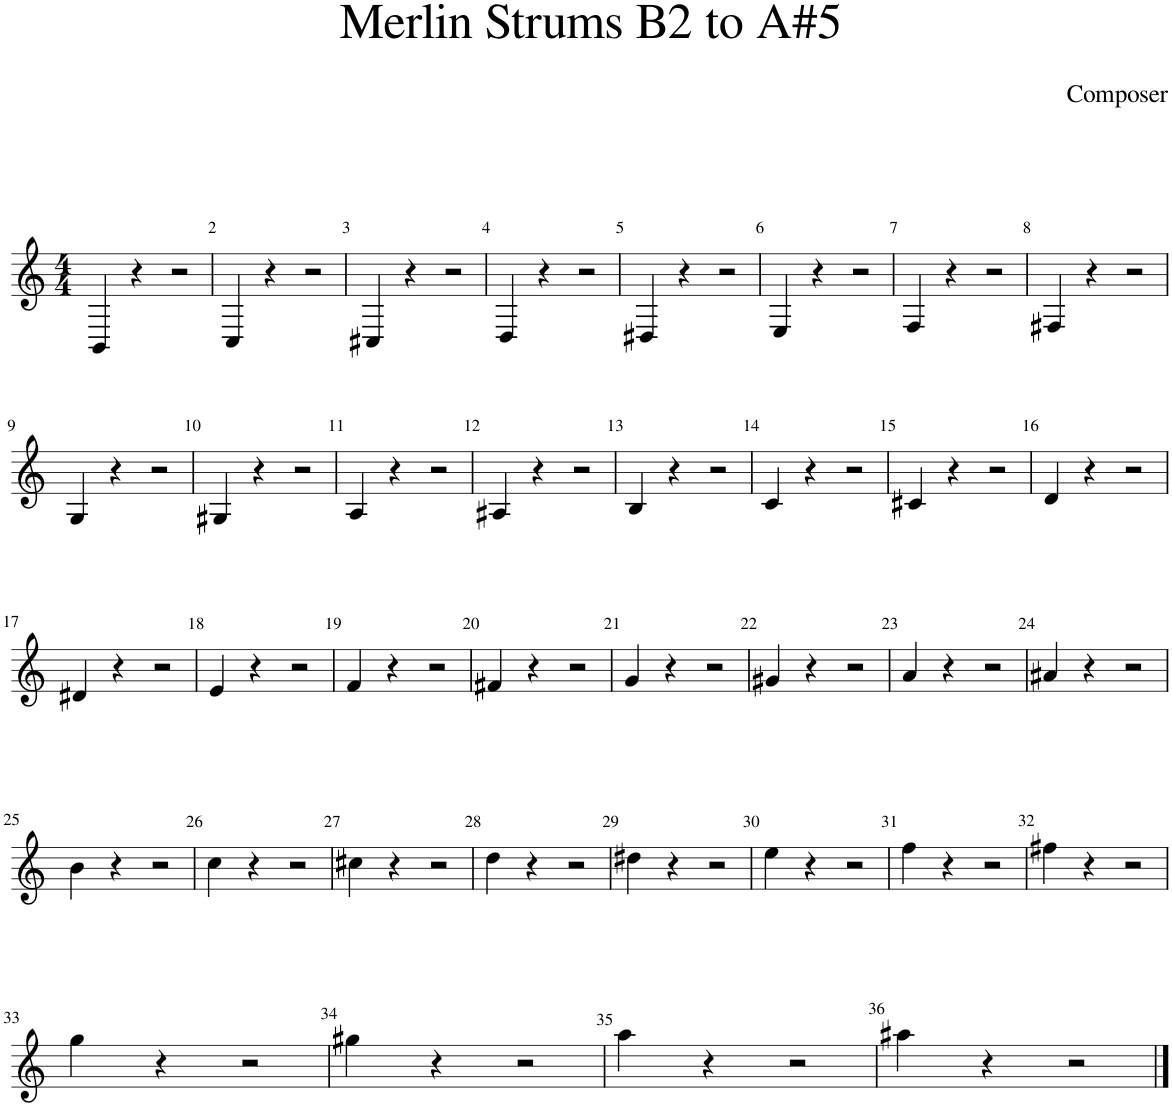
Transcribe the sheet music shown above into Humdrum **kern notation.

**kern
*part1
*staff1
*I"Acoustic Guitar
*I'Guit.
*clefG2
*k[]
*M4/4
=1
4BB/
4r
2r
=2
4C/
4r
2r
=3
4C#X/
4r
2r
=4
4D/
4r
2r
=5
4D#X/
4r
2r
=6
4E/
4r
2r
=7
4F/
4r
2r
=8
4F#X/
4r
2r
!!LO:LB:g=z
=9
4G/
4r
2r
=10
4G#X/
4r
2r
=11
4A/
4r
2r
=12
4A#X/
4r
2r
=13
4B/
4r
2r
=14
4c/
4r
2r
=15
4c#X/
4r
2r
=16
4d/
4r
2r
!!LO:LB:g=z
=17
4d#X/
4r
2r
=18
4e/
4r
2r
=19
4f/
4r
2r
=20
4f#X/
4r
2r
=21
4g/
4r
2r
=22
4g#X/
4r
2r
=23
4a/
4r
2r
=24
4a#X/
4r
2r
!!LO:LB:g=z
=25
4b\
4r
2r
=26
4cc\
4r
2r
=27
4cc#X\
4r
2r
=28
4dd\
4r
2r
=29
4dd#X\
4r
2r
=30
4ee\
4r
2r
=31
4ff\
4r
2r
=32
4ff#X\
4r
2r
!!LO:LB:g=z
=33
4gg\
4r
2r
=34
4gg#X\
4r
2r
=35
4aa\
4r
2r
=36
4aa#X\
4r
2r
==
*-
